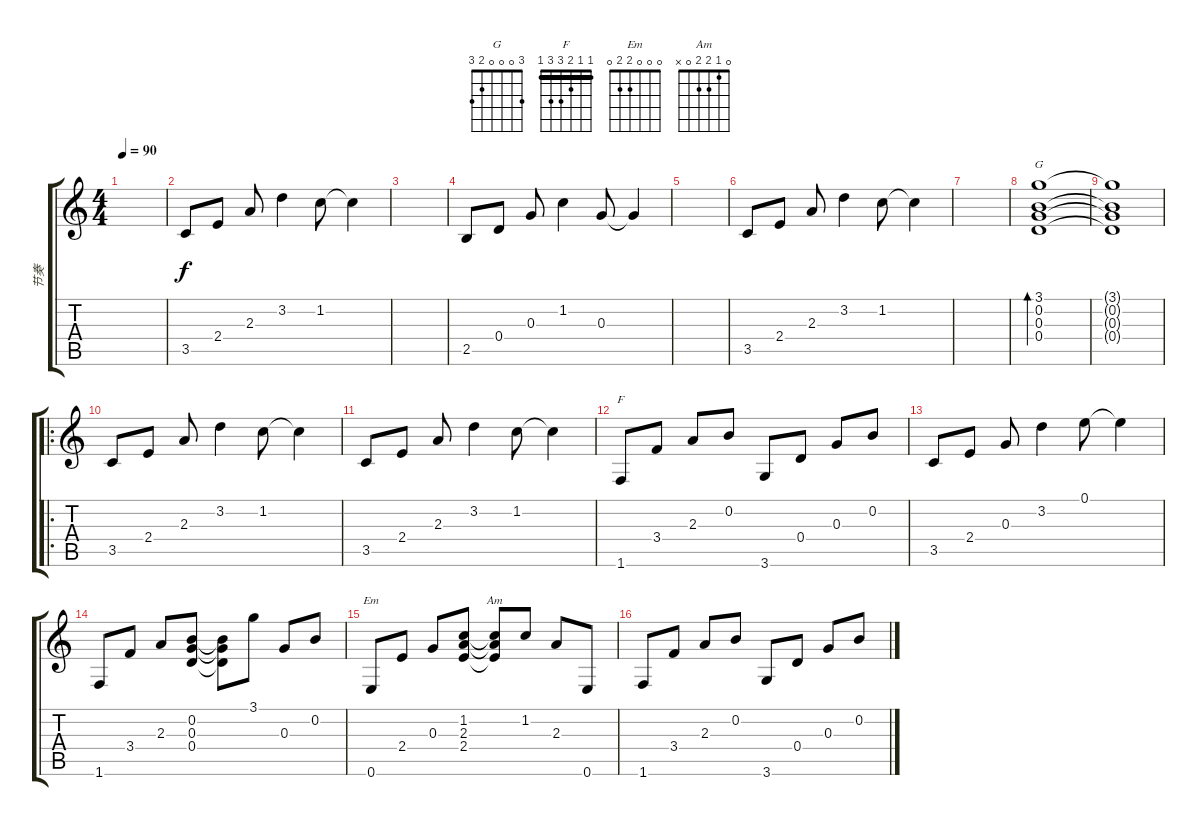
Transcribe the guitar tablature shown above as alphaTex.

\track ("节奏" "节奏") {instrument acousticguitarsteel}
\staff {score tabs}
\tuning (E4 B3 G3 D3 A2 E2) {hide}
\chord ("G" 3 0 0 0 2 3)
\chord ("F" 1 1 2 3 3 1) {barre 1}
\chord ("Em" 0 0 0 2 2 0)
\chord ("Am" 0 1 2 2 0 x)
\ts (4 4)
\tempo 90
\clef g2
\ks c
|
3.5.8 2.4.8 2.3.8 3.2.4 1.2.8 1.2{t}.4 |
|
2.5.8 0.4.8 0.3.8 1.2.4 0.3.8 0.3{t}.4 |
|
3.5.8 2.4.8 2.3.8 3.2.4 1.2.8 1.2{t}.4 |
|
(3.1 0.2 0.3 0.4).1{bd 480 ch "G"} |
(3.1{t} 0.2{t} 0.3{t} 0.4{t}).1 |
\ro
3.5.8 2.4.8 2.3.8 3.2.4 1.2.8 1.2{t}.4 |
3.5.8 2.4.8 2.3.8 3.2.4 1.2.8 1.2{t}.4 |
1.6.8{ch "F"} 3.4.8 2.3.8 0.2.8 3.6.8 0.4.8 0.3.8 0.2.8 |
3.5.8 2.4.8 0.3.8 3.2.4 0.1.8 0.1{t}.4 |
1.6.8 3.4.8 2.3.8 (0.2 0.3 0.4).8 (0.2{t} 0.3{t} 0.4{t}).8 3.1.8 0.3.8 0.2.8 |
0.6.8{ch "Em"} 2.4.8 0.3.8 (1.2 2.3 2.4).8 (1.2{t} 2.3{t} 2.4{t}).8{ch "Am"} 1.2.8 2.3.8 0.6.8 |
1.6.8 3.4.8 2.3.8 0.2.8 3.6.8 0.4.8 0.3.8 0.2.8
